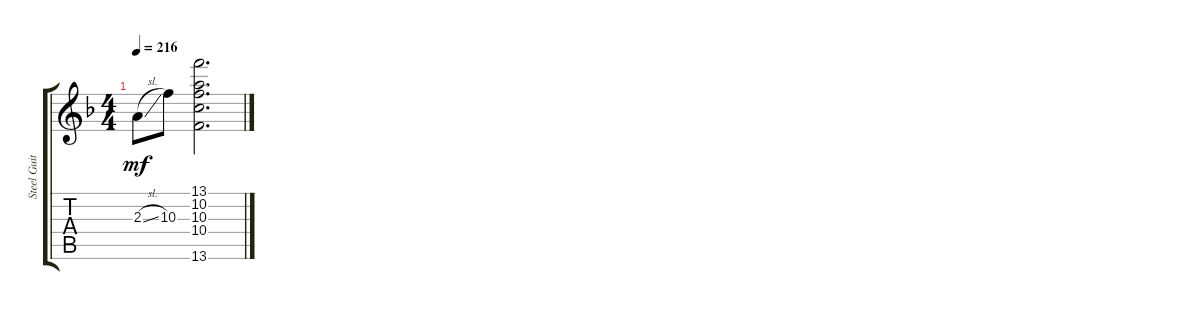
\track ("Steel Guitar" "Steel Guit") {instrument acousticguitarsteel}
\staff {score tabs}
\tuning (E4 B3 G3 D3 A2 E2) {hide}
\ts (4 4)
\tempo 216
\clef g2
\ks f
2.3{sl}.8{dy mf} 10.3.8 (13.1 10.2 10.3 10.4 13.6).2{d}
